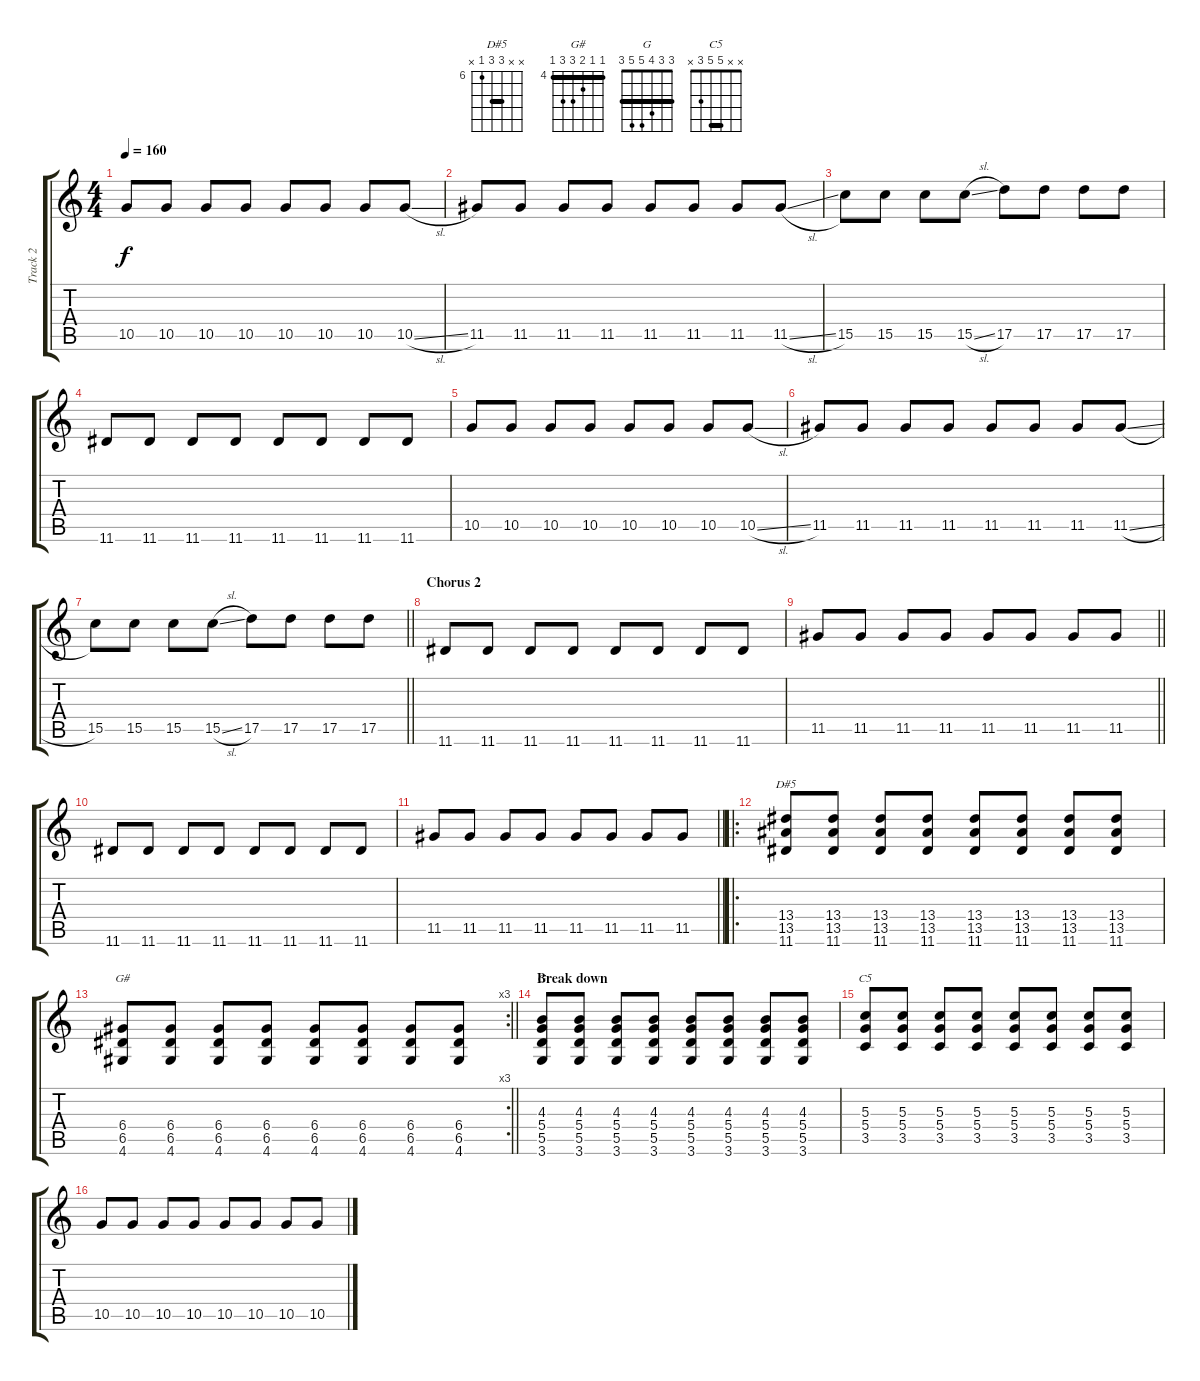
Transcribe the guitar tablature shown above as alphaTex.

\track ("Track 2" "Track 2") {instrument overdrivenguitar}
\staff {score tabs}
\tuning (E4 B3 G3 D3 A2 E2) {hide}
\chord ("D#5" x x 8 8 6 x) {firstfret 6 barre 8}
\chord ("G#" 4 4 5 6 6 4) {firstfret 4 barre 4}
\chord ("G" 3 3 4 5 5 3) {barre 3}
\chord ("C5" x x 5 5 3 x) {barre 5}
\ts (4 4)
\tempo 160
\clef g2
\ks c
10.5.8{dy f} 10.5.8 10.5.8 10.5.8 10.5.8 10.5.8 10.5.8 10.5{sl}.8 |
11.5.8 11.5.8 11.5.8 11.5.8 11.5.8 11.5.8 11.5.8 11.5{sl}.8 |
15.5.8 15.5.8 15.5.8 15.5{sl}.8 17.5.8 17.5.8 17.5.8 17.5.8 |
11.6.8 11.6.8 11.6.8 11.6.8 11.6.8 11.6.8 11.6.8 11.6.8 |
10.5.8 10.5.8 10.5.8 10.5.8 10.5.8 10.5.8 10.5.8 10.5{sl}.8 |
11.5.8 11.5.8 11.5.8 11.5.8 11.5.8 11.5.8 11.5.8 11.5{sl}.8 |
\barLineRight lightlight
15.5.8 15.5.8 15.5.8 15.5{sl}.8 17.5.8 17.5.8 17.5.8 17.5.8 |
\section ("" "Chorus 2")
11.6.8 11.6.8 11.6.8 11.6.8 11.6.8 11.6.8 11.6.8 11.6.8 |
\barLineRight lightlight
11.5.8 11.5.8 11.5.8 11.5.8 11.5.8 11.5.8 11.5.8 11.5.8 |
11.6.8 11.6.8 11.6.8 11.6.8 11.6.8 11.6.8 11.6.8 11.6.8 |
\barLineRight lightlight
11.5.8 11.5.8 11.5.8 11.5.8 11.5.8 11.5.8 11.5.8 11.5.8 |
\ro
(13.4 13.5 11.6).8{ch "D#5"} (13.4 13.5 11.6).8 (13.4 13.5 11.6).8 (13.4 13.5 11.6).8 (13.4 13.5 11.6).8 (13.4 13.5 11.6).8 (13.4 13.5 11.6).8 (13.4 13.5 11.6).8 |
\rc 3
\barLineRight lightlight
(6.4 6.5 4.6).8{ch "G#"} (6.4 6.5 4.6).8 (6.4 6.5 4.6).8 (6.4 6.5 4.6).8 (6.4 6.5 4.6).8 (6.4 6.5 4.6).8 (6.4 6.5 4.6).8 (6.4 6.5 4.6).8 |
\section ("" "Break down")
(4.3 5.4 5.5 3.6).8{ch "G"} (4.3 5.4 5.5 3.6).8 (4.3 5.4 5.5 3.6).8 (4.3 5.4 5.5 3.6).8 (4.3 5.4 5.5 3.6).8 (4.3 5.4 5.5 3.6).8 (4.3 5.4 5.5 3.6).8 (4.3 5.4 5.5 3.6).8 |
(5.3 5.4 3.5).8{ch "C5"} (5.3 5.4 3.5).8 (5.3 5.4 3.5).8 (5.3 5.4 3.5).8 (5.3 5.4 3.5).8 (5.3 5.4 3.5).8 (5.3 5.4 3.5).8 (5.3 5.4 3.5).8 |
10.5.8 10.5.8 10.5.8 10.5.8 10.5.8 10.5.8 10.5.8 10.5.8
